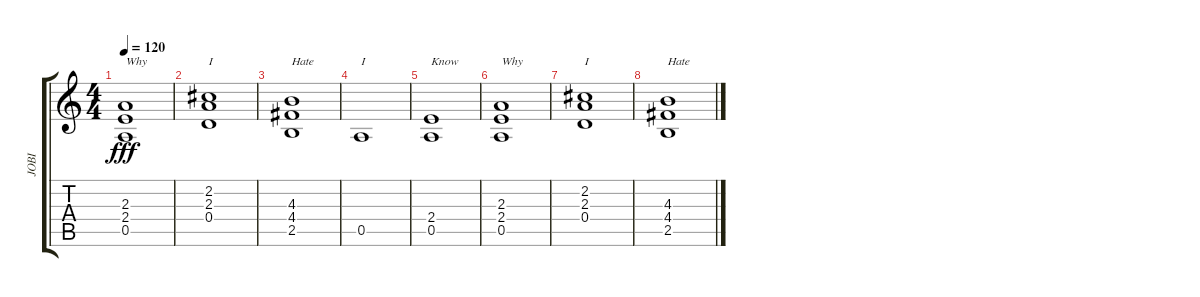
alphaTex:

\track ("JOBI" "JOBI") {instrument electricguitarjazz}
\staff {score tabs}
\tuning (E4 B3 G3 D3 A2 E2) {hide}
\ts (4 4)
\tempo 120
\clef g2
\ks c
(2.3 2.4 0.5).1{txt "Why" dy fff} |
(2.2 2.3 0.4).1{txt "I"} |
(4.3 4.4 2.5).1{txt "Hate"} |
0.5.1{txt "I" volume 6 instrument electricguitarjazz} |
(2.4 0.5).1{txt "Know"} |
(2.3 2.4 0.5).1{txt "Why"} |
(2.2 2.3 0.4).1{txt "I"} |
(4.3 4.4 2.5).1{txt "Hate"}
